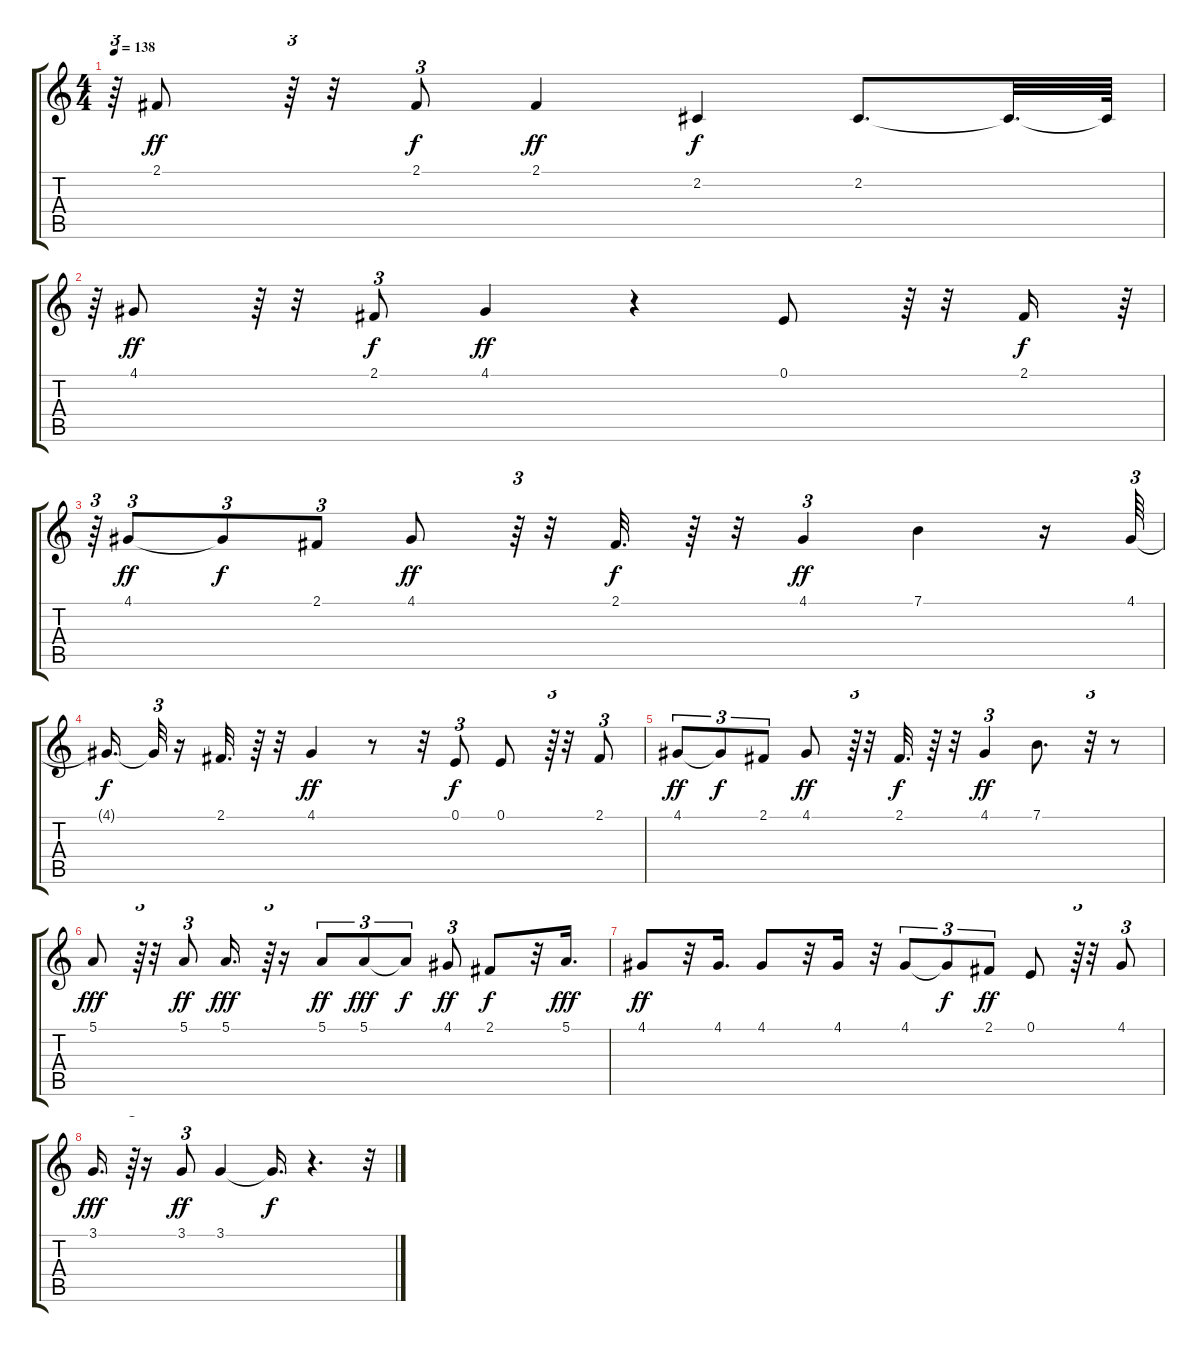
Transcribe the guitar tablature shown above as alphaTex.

\track "" {instrument flute}
\staff {score tabs}
\tuning (E4 B3 G3 D3 A2 E2) {hide}
\ts (4 4)
\tempo 138
\clef g2
\ks c
r.64{tu (3 2) dy f} 2.1.8{dy ff} r.64{tu (3 2)} r.32 2.1.8{tu (3 2) dy f} 2.1.4{dy ff} 2.2.4{dy f} 2.2.8{d} 2.2{t}.32{d} 2.2{t}.64 |
r.64{tu (3 2)} 4.1.8{dy ff} r.64{tu (3 2)} r.32 2.1.8{tu (3 2) dy f} 4.1.4{dy ff} r.4 0.1.8 r.64{tu (3 2)} r.32 2.1.16{dy f} r.64{tu (3 2)} |
r.64{tu (3 2)} 4.1.8{tu (3 2) dy ff} 4.1{t}.8{tu (3 2) dy f} 2.1.8{tu (3 2)} 4.1.8{dy ff} r.64{tu (3 2)} r.32 2.1.32{d dy f} r.64 r.32 4.1.4{tu (3 2) dy ff} 7.1.4 r.16 4.1.64{tu (3 2)} |
4.1{t}.16{d dy f} 4.1{t}.32{tu (3 2)} r.16 2.1.32{d} r.64 r.32 4.1.4{dy ff} r.8 r.32 0.1.8{tu (3 2) dy f} 0.1.8 r.64{tu (3 2)} r.32 2.1.8{tu (3 2)} |
4.1.8{tu (3 2) dy ff} 4.1{t}.8{tu (3 2) dy f} 2.1.8{tu (3 2)} 4.1.8{dy ff} r.64{tu (3 2)} r.32 2.1.32{d dy f} r.64 r.32 4.1.4{tu (3 2) dy ff} 7.1.8{d} r.32{tu (3 2)} r.8 |
5.1.8{dy fff} r.64{tu (3 2)} r.32 5.1.8{tu (3 2) dy ff} 5.1.16{d dy fff} r.64{tu (3 2)} r.16 5.1.8{tu (3 2) dy ff} 5.1.8{tu (3 2) dy fff} 5.1{t}.8{tu (3 2) dy f} 4.1.8{tu (3 2) dy ff} 2.1.8{dy f} r.32 5.1.16{d dy fff} |
4.1.8{dy ff} r.32 4.1.16{d} 4.1.8 r.32 4.1.16 r.32 4.1.8{tu (3 2)} 4.1{t}.8{tu (3 2) dy f} 2.1.8{tu (3 2) dy ff} 0.1.8 r.64{tu (3 2)} r.32 4.1.8{tu (3 2)} |
3.1.16{d dy fff} r.64{tu (3 2)} r.16 3.1.8{tu (3 2) dy ff} 3.1.4 3.1{t}.16{d dy f} r.4{d} r.32
